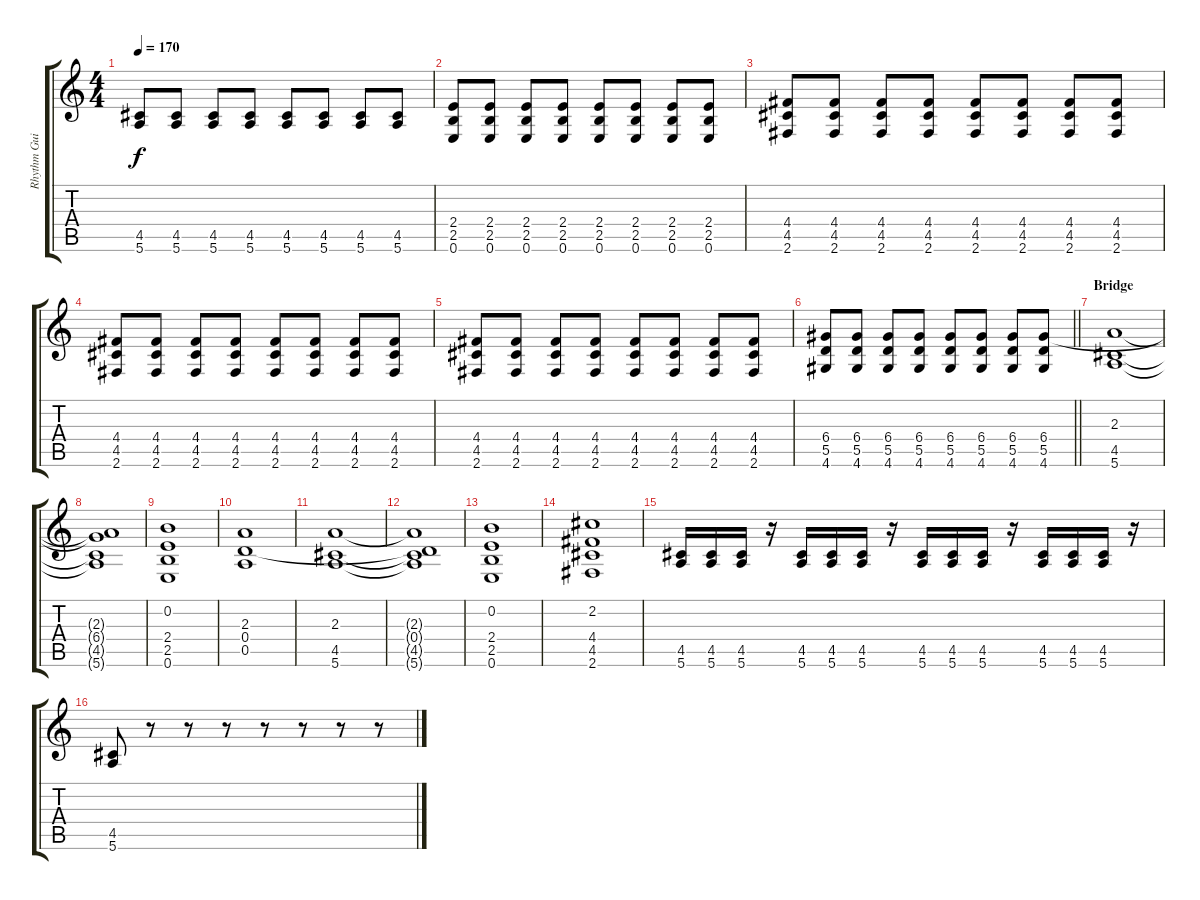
\track ("Rhythm Guitar" "Rhythm Gui") {instrument distortionguitar}
\staff {score tabs}
\tuning (E4 B3 G3 D3 A2 E2) {hide}
\ts (4 4)
\tempo 170
\clef g2
\ks c
(4.5 5.6).8{dy f} (4.5 5.6).8 (4.5 5.6).8 (4.5 5.6).8 (4.5 5.6).8 (4.5 5.6).8 (4.5 5.6).8 (4.5 5.6).8 |
(2.4 2.5 0.6).8 (2.4 2.5 0.6).8 (2.4 2.5 0.6).8 (2.4 2.5 0.6).8 (2.4 2.5 0.6).8 (2.4 2.5 0.6).8 (2.4 2.5 0.6).8 (2.4 2.5 0.6).8 |
(4.4 4.5 2.6).8 (4.4 4.5 2.6).8 (4.4 4.5 2.6).8 (4.4 4.5 2.6).8 (4.4 4.5 2.6).8 (4.4 4.5 2.6).8 (4.4 4.5 2.6).8 (4.4 4.5 2.6).8 |
(4.4 4.5 2.6).8 (4.4 4.5 2.6).8 (4.4 4.5 2.6).8 (4.4 4.5 2.6).8 (4.4 4.5 2.6).8 (4.4 4.5 2.6).8 (4.4 4.5 2.6).8 (4.4 4.5 2.6).8 |
(4.4 4.5 2.6).8 (4.4 4.5 2.6).8 (4.4 4.5 2.6).8 (4.4 4.5 2.6).8 (4.4 4.5 2.6).8 (4.4 4.5 2.6).8 (4.4 4.5 2.6).8 (4.4 4.5 2.6).8 |
\barLineRight lightlight
(6.4 5.5 4.6).8 (6.4 5.5 4.6).8 (6.4 5.5 4.6).8 (6.4 5.5 4.6).8 (6.4 5.5 4.6).8 (6.4 5.5 4.6).8 (6.4 5.5 4.6).8 (6.4 5.5 4.6).8 |
\section ("" "Bridge")
(2.3 4.5 5.6).1 |
(2.3{t} 6.4{t} 4.5{t} 5.6{t}).1 |
(0.2 2.4 2.5 0.6).1 |
(2.3 0.4 0.5).1 |
(2.3 4.5 5.6).1 |
(2.3{t} 0.4{t} 4.5{t} 5.6{t}).1 |
(0.2 2.4 2.5 0.6).1 |
(2.2 4.4 4.5 2.6).1 |
(4.5 5.6).16 (4.5 5.6).16 (4.5 5.6).16 r.16 (4.5 5.6).16 (4.5 5.6).16 (4.5 5.6).16 r.16 (4.5 5.6).16 (4.5 5.6).16 (4.5 5.6).16 r.16 (4.5 5.6).16 (4.5 5.6).16 (4.5 5.6).16 r.16 |
(4.5 5.6).8 r.8 r.8 r.8 r.8 r.8 r.8 r.8
